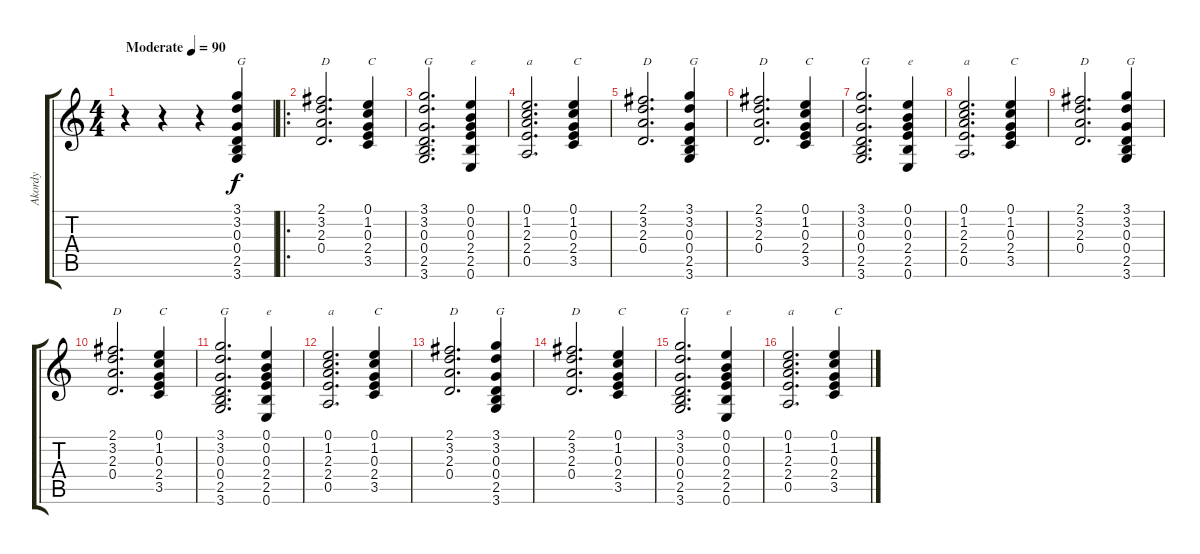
\track ("Akordy" "Akordy") {instrument acousticguitarnylon}
\staff {score tabs}
\tuning (E4 B3 G3 D3 A2 E2) {hide}
\ts (4 4)
\tempo (90 "Moderate")
\clef g2
\ks c
r.4{dy f instrument acousticguitarnylon} r.4 r.4 (3.1 3.2 0.3 0.4 2.5 3.6).4{txt "G"} |
\ro
(2.1 3.2 2.3 0.4).2{d txt "D"} (0.1 1.2 0.3 2.4 3.5).4{txt "C"} |
(3.1 3.2 0.3 0.4 2.5 3.6).2{d txt "G"} (0.1 0.2 0.3 2.4 2.5 0.6).4{txt "e"} |
(0.1 1.2 2.3 2.4 0.5).2{d txt "a"} (0.1 1.2 0.3 2.4 3.5).4{txt "C"} |
(2.1 3.2 2.3 0.4).2{d txt "D"} (3.1 3.2 0.3 0.4 2.5 3.6).4{txt "G"} |
(2.1 3.2 2.3 0.4).2{d txt "D"} (0.1 1.2 0.3 2.4 3.5).4{txt "C"} |
(3.1 3.2 0.3 0.4 2.5 3.6).2{d txt "G"} (0.1 0.2 0.3 2.4 2.5 0.6).4{txt "e"} |
(0.1 1.2 2.3 2.4 0.5).2{d txt "a"} (0.1 1.2 0.3 2.4 3.5).4{txt "C"} |
(2.1 3.2 2.3 0.4).2{d txt "D"} (3.1 3.2 0.3 0.4 2.5 3.6).4{txt "G"} |
(2.1 3.2 2.3 0.4).2{d txt "D"} (0.1 1.2 0.3 2.4 3.5).4{txt "C"} |
(3.1 3.2 0.3 0.4 2.5 3.6).2{d txt "G"} (0.1 0.2 0.3 2.4 2.5 0.6).4{txt "e"} |
(0.1 1.2 2.3 2.4 0.5).2{d txt "a"} (0.1 1.2 0.3 2.4 3.5).4{txt "C"} |
(2.1 3.2 2.3 0.4).2{d txt "D"} (3.1 3.2 0.3 0.4 2.5 3.6).4{txt "G"} |
(2.1 3.2 2.3 0.4).2{d txt "D"} (0.1 1.2 0.3 2.4 3.5).4{txt "C"} |
(3.1 3.2 0.3 0.4 2.5 3.6).2{d txt "G"} (0.1 0.2 0.3 2.4 2.5 0.6).4{txt "e"} |
(0.1 1.2 2.3 2.4 0.5).2{d txt "a"} (0.1 1.2 0.3 2.4 3.5).4{txt "C"}
